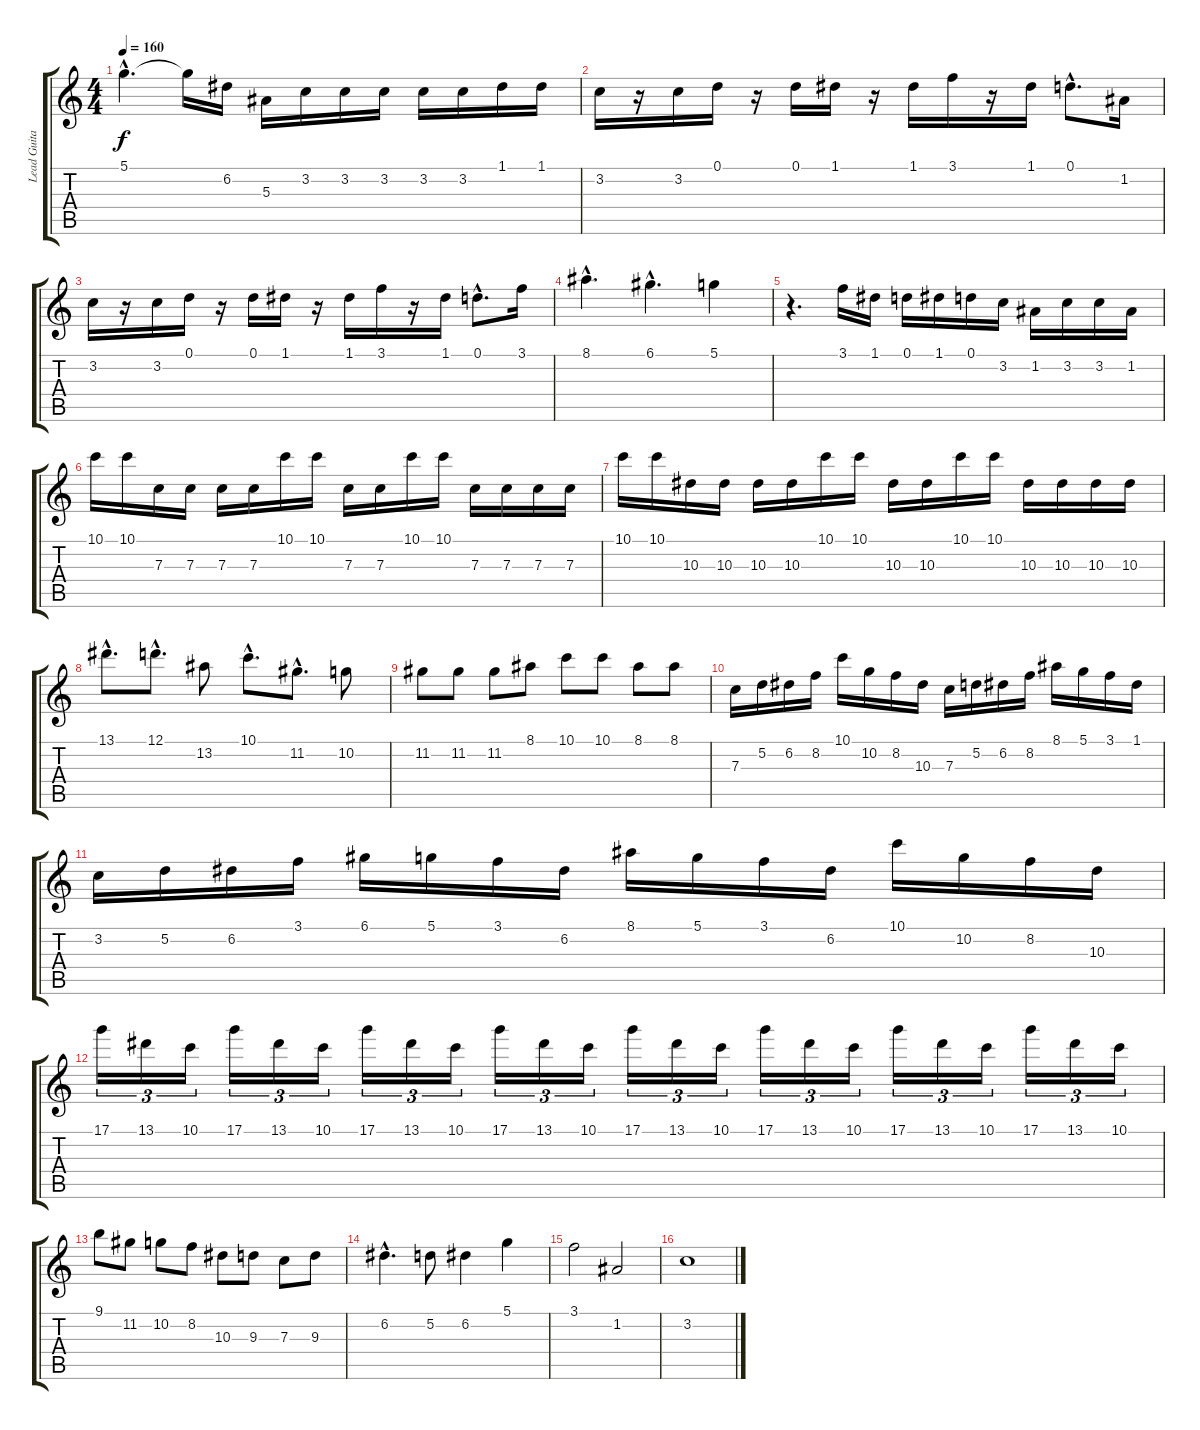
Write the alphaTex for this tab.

\track ("Lead Guitar" "Lead Guita") {instrument distortionguitar}
\staff {score tabs}
\tuning (D4 A3 F3 C3 G2 C2) {hide}
\ts (4 4)
\tempo 160
\clef g2
\ks c
5.1{hac}.4{d dy f} 5.1{t}.16 6.2.16 5.3.16 3.2.16 3.2.16 3.2.16 3.2.16 3.2.16 1.1.16 1.1.16 |
3.2.16 r.16 3.2.16 0.1.16 r.16 0.1.16 1.1.16 r.16 1.1.16 3.1.16 r.16 1.1.16 0.1{hac}.8{d} 1.2.16 |
3.2.16 r.16 3.2.16 0.1.16 r.16 0.1.16 1.1.16 r.16 1.1.16 3.1.16 r.16 1.1.16 0.1{hac}.8{d} 3.1.16 |
8.1{hac}.4{d} 6.1{hac}.4{d} 5.1.4 |
r.4{d} 3.1.16 1.1.16 0.1.16 1.1.16 0.1.16 3.2.16 1.2.16 3.2.16 3.2.16 1.2.16 |
10.1.16 10.1.16 7.3.16 7.3.16 7.3.16 7.3.16 10.1.16 10.1.16 7.3.16 7.3.16 10.1.16 10.1.16 7.3.16 7.3.16 7.3.16 7.3.16 |
10.1.16 10.1.16 10.3.16 10.3.16 10.3.16 10.3.16 10.1.16 10.1.16 10.3.16 10.3.16 10.1.16 10.1.16 10.3.16 10.3.16 10.3.16 10.3.16 |
13.1{hac}.8{d} 12.1{hac}.8{d} 13.2.8 10.1{hac}.8{d} 11.2{hac}.8{d} 10.2.8 |
11.2.8 11.2.8 11.2.8 8.1.8 10.1.8 10.1.8 8.1.8 8.1.8 |
7.3.16 5.2.16 6.2.16 8.2.16 10.1.16 10.2.16 8.2.16 10.3.16 7.3.16 5.2.16 6.2.16 8.2.16 8.1.16 5.1.16 3.1.16 1.1.16 |
3.2.16 5.2.16 6.2.16 3.1.16 6.1.16 5.1.16 3.1.16 6.2.16 8.1.16 5.1.16 3.1.16 6.2.16 10.1.16 10.2.16 8.2.16 10.3.16 |
17.1.16{tu (3 2)} 13.1.16{tu (3 2)} 10.1.16{tu (3 2)} 17.1.16{tu (3 2)} 13.1.16{tu (3 2)} 10.1.16{tu (3 2)} 17.1.16{tu (3 2)} 13.1.16{tu (3 2)} 10.1.16{tu (3 2)} 17.1.16{tu (3 2)} 13.1.16{tu (3 2)} 10.1.16{tu (3 2)} 17.1.16{tu (3 2)} 13.1.16{tu (3 2)} 10.1.16{tu (3 2)} 17.1.16{tu (3 2)} 13.1.16{tu (3 2)} 10.1.16{tu (3 2)} 17.1.16{tu (3 2)} 13.1.16{tu (3 2)} 10.1.16{tu (3 2)} 17.1.16{tu (3 2)} 13.1.16{tu (3 2)} 10.1.16{tu (3 2)} |
9.1.8 11.2.8 10.2.8 8.2.8 10.3.8 9.3.8 7.3.8 9.3.8 |
6.2{hac}.4{d} 5.2.8 6.2.4 5.1.4 |
3.1.2 1.2.2 |
3.2.1
